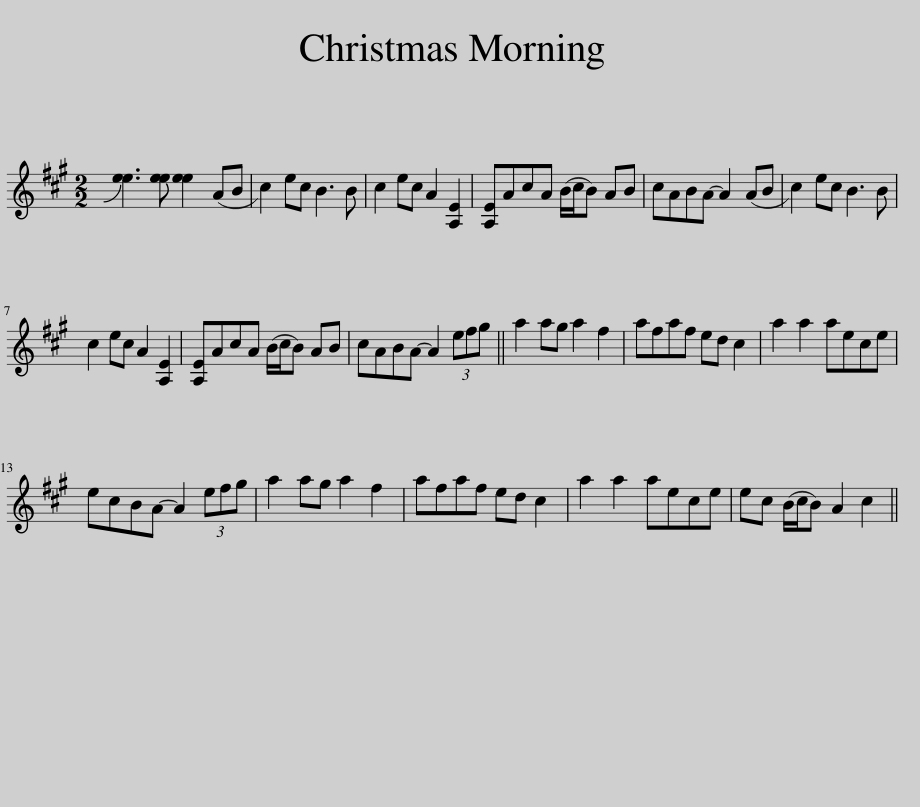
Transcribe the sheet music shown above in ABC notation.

X:1
L:1/8
M:2/2
I:linebreak $
K:A
V:1 treble
V:1
 !slide![ee]3 [ee] [ee]2 (AB | c2) ec B3 B | c2 ec A2 [A,E]2 | [A,E]AcA (B/c/B) AB | cABA- A2 (AB | %5
 c2) ec B3 B |$ c2 ec A2 [A,E]2 | [A,E]AcA (B/c/B) AB | cABA- A2 (3efg || a2 ag a2 f2 | %10
 afaf ed c2 | a2 a2 aece |$ ecBA- A2 (3efg | a2 ag a2 f2 | afaf ed c2 | %15
 a2 a2 aece | ec (B/c/B) A2 c2 || %17
